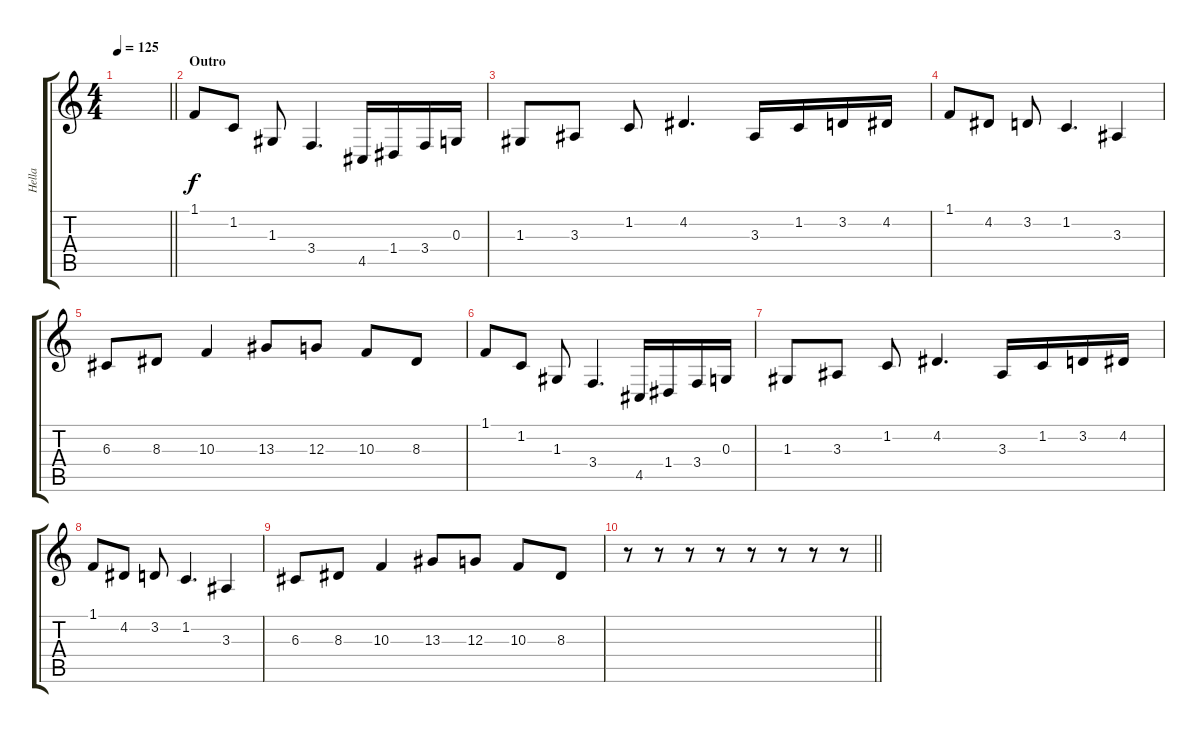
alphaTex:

\track ("Hella" "Hella") {instrument lead2sawtooth}
\staff {score tabs}
\tuning (E4 B3 G3 D3 A2 E2) {hide}
\ts (4 4)
\tempo 125
\clef g2
\barLineRight lightlight
\ks c
|
\section ("" "Outro")
1.1.8{volume 15 instrument lead2sawtooth} 1.2.8 1.3.8 3.4.4{d} 4.5.16 1.4.16 3.4.16 0.3.16 |
1.3.8 3.3.8 1.2.8 4.2.4{d} 3.3.16 1.2.16 3.2.16 4.2.16 |
1.1.8 4.2.8 3.2.8 1.2.4{d} 3.3.4 |
6.3.8 8.3.8 10.3.4 13.3.8 12.3.8 10.3.8 8.3.8 |
1.1.8 1.2.8 1.3.8 3.4.4{d} 4.5.16 1.4.16 3.4.16 0.3.16 |
1.3.8 3.3.8 1.2.8 4.2.4{d} 3.3.16 1.2.16 3.2.16 4.2.16 |
1.1.8 4.2.8 3.2.8 1.2.4{d} 3.3.4 |
6.3.8 8.3.8 10.3.4 13.3.8 12.3.8 10.3.8 8.3.8 |
\barLineRight lightlight
r.8{instrument synthbrass2} r.8 r.8 r.8 r.8 r.8 r.8 r.8
